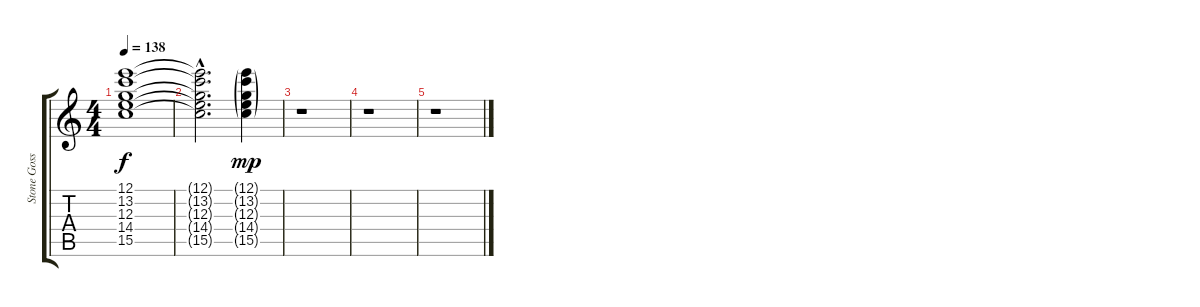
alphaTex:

\track ("Stone Gossard - Guitar 2" "Stone Goss") {instrument distortionguitar}
\staff {score tabs}
\tuning (E4 B3 G3 D3 A2 E2) {hide}
\ts (4 4)
\tempo 138
\clef g2
\ks c
(12.1 13.2 12.3 14.4 15.5).1{dy f} |
(12.1{hac t} 13.2{hac t} 12.3{hac t} 14.4{hac t} 15.5{hac t}).2{d} (12.1{g} 13.2{g} 12.3{g} 14.4{g} 15.5{g}).4{dy mp} |
r.1 |
r.1 |
r.1
